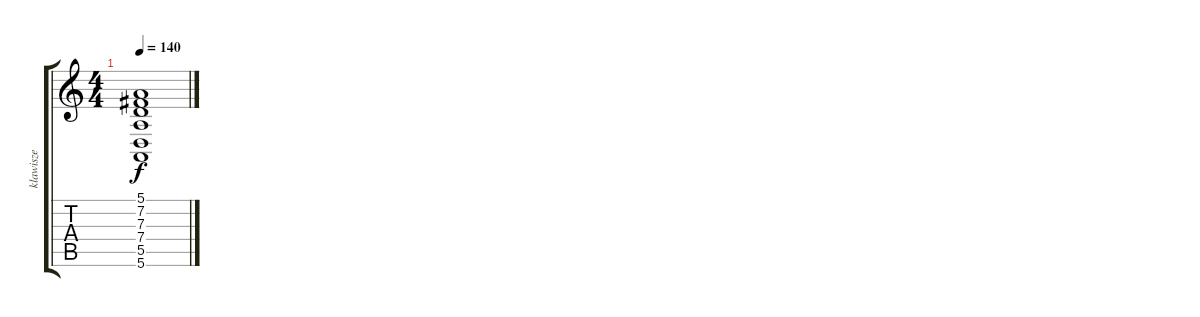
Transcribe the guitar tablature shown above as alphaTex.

\track ("klawisze" "klawisze") {instrument stringensemble1}
\staff {score tabs}
\tuning (E4 B3 G3 D3 A2 E2) {hide}
\ts (4 4)
\tempo 140
\clef g2
\ks c
(5.1 7.2 7.3 7.4 5.5 5.6).1{dy f}
